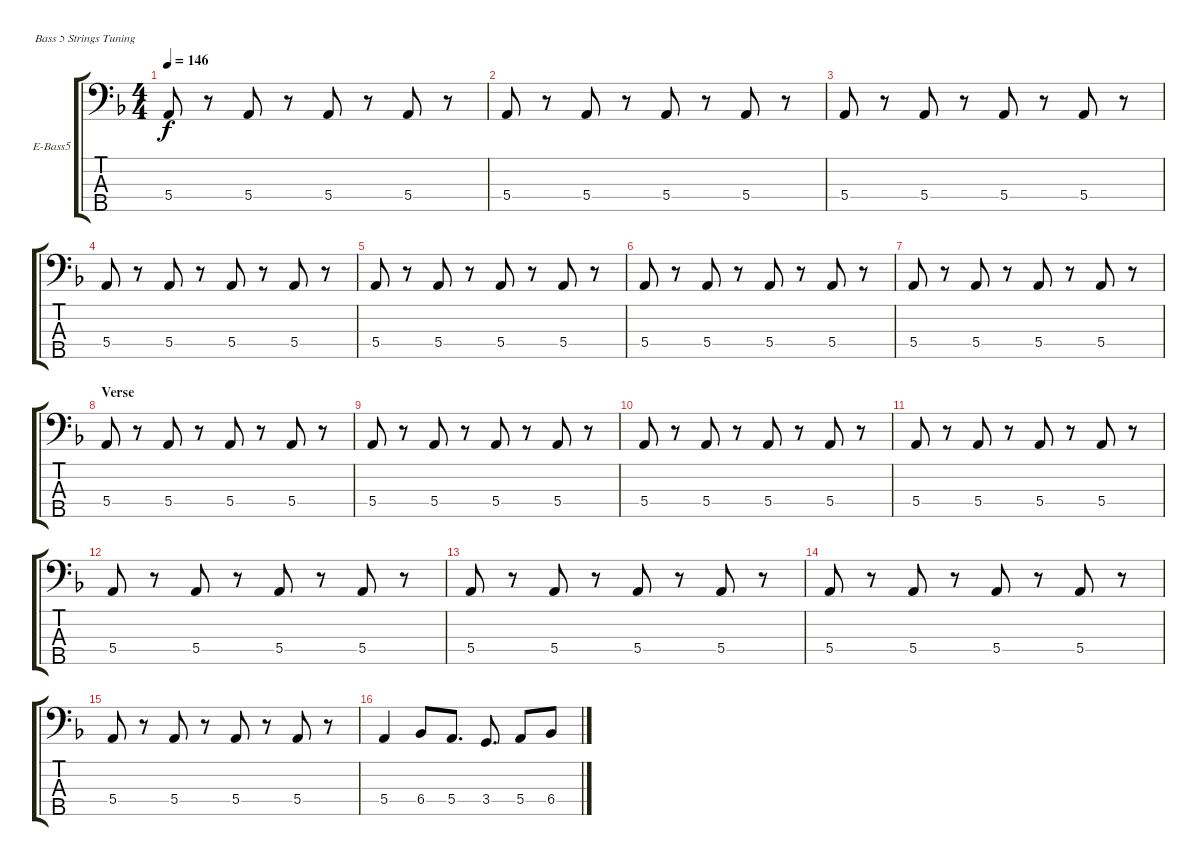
\defaultSystemsLayout 4
\bracketExtendMode groupsimilarinstruments
\firstSystemTrackNameOrientation horizontal
\otherSystemsTrackNameOrientation horizontal
\track ("David Ellefson (Bass)" "E-Bass5") {instrument electricbassfinger}
\staff {score tabs}
\tuning (G2 D2 A1 E1 B0)
\ts (4 4)
\tempo 146
\clef f4
\scale
0.333333
\ks dminor
5.4.8{dy f} r.8 5.4.8 r.8 5.4.8 r.8 5.4.8 r.8 |
\scale
0.333333 5.4.8 r.8 5.4.8 r.8 5.4.8 r.8 5.4.8 r.8 |
\scale
0.333333 5.4.8 r.8 5.4.8 r.8 5.4.8 r.8 5.4.8 r.8 |
\scale
0.333333 5.4.8 r.8 5.4.8 r.8 5.4.8 r.8 5.4.8 r.8 |
\scale
0.333333 5.4.8 r.8 5.4.8 r.8 5.4.8 r.8 5.4.8 r.8 |
\scale
0.333333 5.4.8 r.8 5.4.8 r.8 5.4.8 r.8 5.4.8 r.8 |
\scale
0.333333 5.4.8 r.8 5.4.8 r.8 5.4.8 r.8 5.4.8 r.8 |
\section ("" "Verse")
\scale
0.333333 5.4.8 r.8 5.4.8 r.8 5.4.8 r.8 5.4.8 r.8 |
\scale
0.333333 5.4.8 r.8 5.4.8 r.8 5.4.8 r.8 5.4.8 r.8 |
\scale
0.333333 5.4.8 r.8 5.4.8 r.8 5.4.8 r.8 5.4.8 r.8 |
\scale
0.333333 5.4.8 r.8 5.4.8 r.8 5.4.8 r.8 5.4.8 r.8 |
\scale
0.333333 5.4.8 r.8 5.4.8 r.8 5.4.8 r.8 5.4.8 r.8 |
\scale
0.333333 5.4.8 r.8 5.4.8 r.8 5.4.8 r.8 5.4.8 r.8 |
\scale
0.333333 5.4.8 r.8 5.4.8 r.8 5.4.8 r.8 5.4.8 r.8 |
\scale
0.333333 5.4.8 r.8 5.4.8 r.8 5.4.8 r.8 5.4.8 r.8 |
\scale
0.333333 5.4.4 6.4.8 5.4.8{d} 3.4.8{d} 5.4.8 6.4.8
